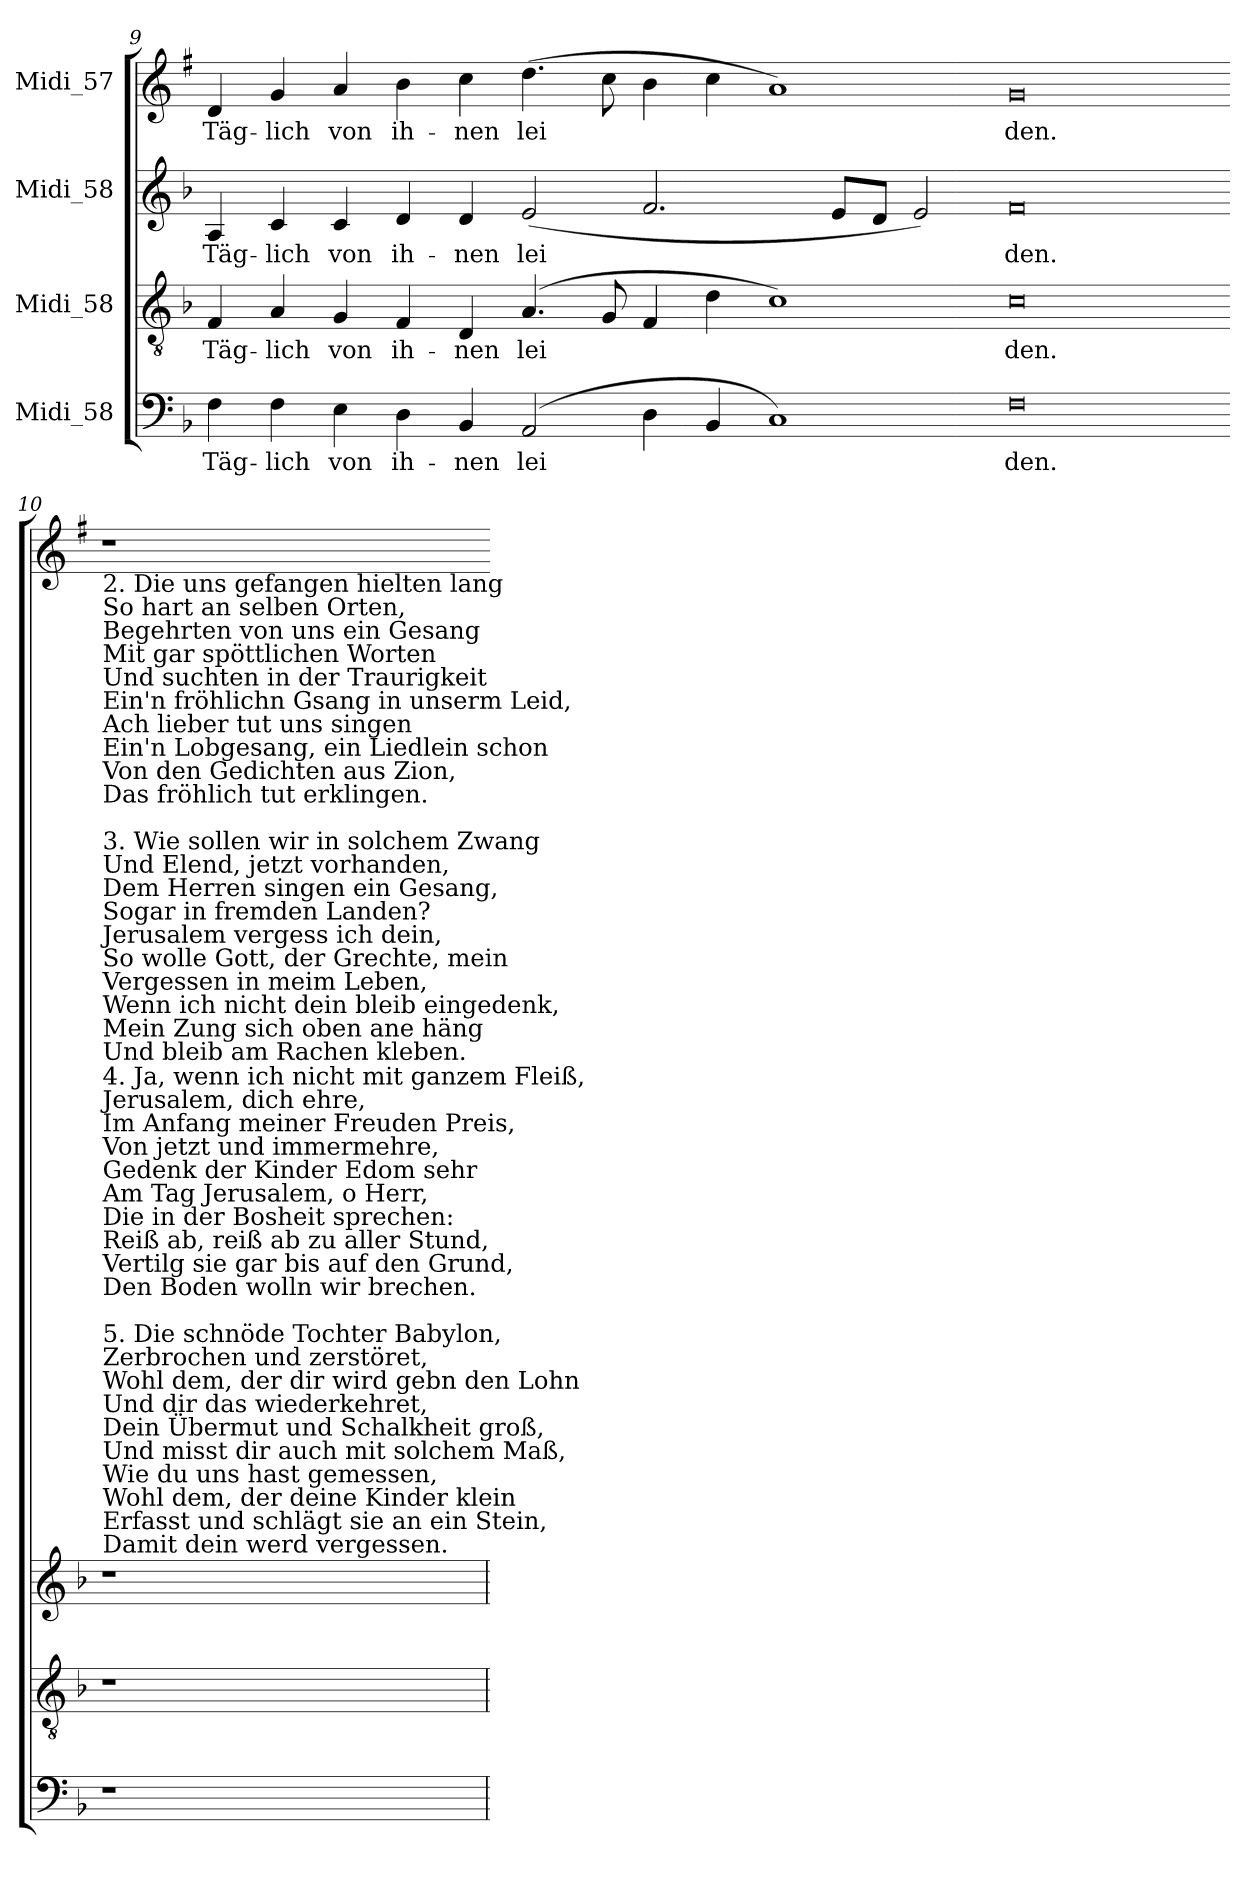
**kern	**text	**kern	**text	**kern	**text	**kern	**text
*part4	*part4	*part3	*part3	*part2	*part2	*part1	*part1
*staff4	*staff4	*staff3	*staff3	*staff2	*staff2	*staff1	*staff1
*I"Midi_58	*	*I"Midi_58	*	*I"Midi_58	*	*I"Midi_57	*
*clefF4	*	*clefGv2	*	*clefG2	*	*clefG2	*
*	*	*	*	*	*	*ITrd1c2	*
*k[b-]	*	*k[b-]	*	*k[b-]	*	*k[b-]	*
*F:	*	*F:	*	*F:	*	*F:	*
=9	=9	=9	=9	=9	=9	=9	=9
!	!LO:LY:b	!	!LO:LY:b	!	!LO:LY:b	!	!LO:LY:b
4F	Täg-	4F	Täg-	4A	Täg-	4c	Täg-
!	!LO:LY:b	!	!LO:LY:b	!	!LO:LY:b	!	!LO:LY:b
4F	-lich	4A	-lich	4c	-lich	4f	-lich
!	!LO:LY:b	!	!LO:LY:b	!	!LO:LY:b	!	!LO:LY:b
4E	von	4G	von	4c	von	4g	von
!	!LO:LY:b	!	!LO:LY:b	!	!LO:LY:b	!	!LO:LY:b
4D	ih-	4F	ih-	4d	ih-	4a	ih-
!	!LO:LY:b	!	!LO:LY:b	!	!LO:LY:b	!	!LO:LY:b
4BB-	-nen	4D	-nen	4d	-nen	4b-	-nen
!	!LO:LY:b	!	!LO:LY:b	!	!LO:LY:b	!	!LO:LY:b
(<2AA	lei	(>4.A	lei	(<2e	lei	(>4.cc	lei
.	.	8G	.	.	.	8b-	.
4D	.	4F	.	2.f	.	4a	.
4BB-	.	4d	.	.	.	4b-	.
1C)	.	1c)	.	.	.	1g)	.
.	.	.	.	8eL	.	.	.
.	.	.	.	8dJ	.	.	.
.	.	.	.	2e)	.	.	.
!	!LO:LY:b	!	!LO:LY:b	!	!LO:LY:b	!	!LO:LY:b
0F	den.	0c	den.	0f	den.	0f	den.
!!LO:LB:g=z
=10-	=10-	=10-	=10-	=10-	=10-	=10-	=10-
!	!	!	!	!	!	!LO:TX:b:t=2. Die uns gefangen hielten lang\nSo hart an selben Orten,\nBegehrten von uns ein Gesang\nMit gar spöttlichen Worten\nUnd suchten in der Traurigkeit\nEin'n fröhlichn Gsang in unserm Leid,\nAch lieber tut uns singen\nEin'n Lobgesang, ein Liedlein schon\nVon den Gedichten aus Zion,\nDas fröhlich tut erklingen.\n\n3. Wie sollen wir in solchem Zwang\nUnd Elend, jetzt vorhanden,\nDem Herren singen ein Gesang,\nSogar in fremden Landen?\nJerusalem vergess ich dein,\nSo wolle Gott, der Grechte, mein\nVergessen in meim Leben,\nWenn ich nicht dein bleib eingedenk,\nMein Zung sich oben ane häng\nUnd bleib am Rachen kleben.	!
!	!	!	!	!	!	!LO:TX:b:t=4. Ja, wenn ich nicht mit ganzem Fleiß,\nJerusalem, dich ehre,\nIm Anfang meiner Freuden Preis,\nVon jetzt und immermehre,\nGedenk der Kinder Edom sehr\nAm Tag Jerusalem, o Herr,\nDie in der Bosheit sprechen&colon;\nReiß ab, reiß ab zu aller Stund,\nVertilg sie gar bis auf den Grund,\nDen Boden wolln wir brechen.\n\n5. Die schnöde Tochter Babylon,\nZerbrochen und zerstöret,\nWohl dem, der dir wird gebn den Lohn\nUnd dir das wiederkehret,\nDein Übermut und Schalkheit groß,\nUnd misst dir auch mit solchem Maß,\nWie du uns hast gemessen,\nWohl dem, der deine Kinder klein\nErfasst und schlägt sie an ein Stein,\nDamit dein werd vergessen.	!
1r	.	1r	.	1r	.	1r	.
=	=-	=	=-	=	=-	=-	=-
*-	*-	*-	*-	*-	*-	*-	*-
